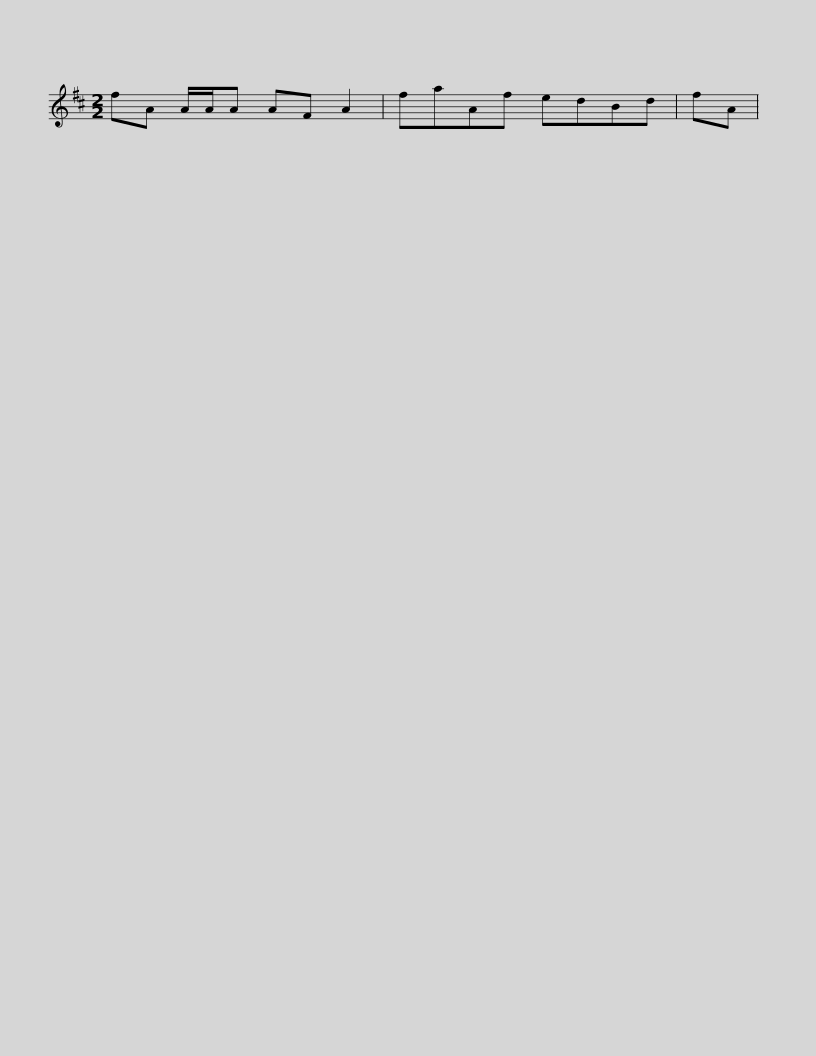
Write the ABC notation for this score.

X:1
L:1/8
M:2/2
I:linebreak $
K:D
V:1 treble
V:1
 fA A/A/A AF A2 | faAf edBd | fA | %3
